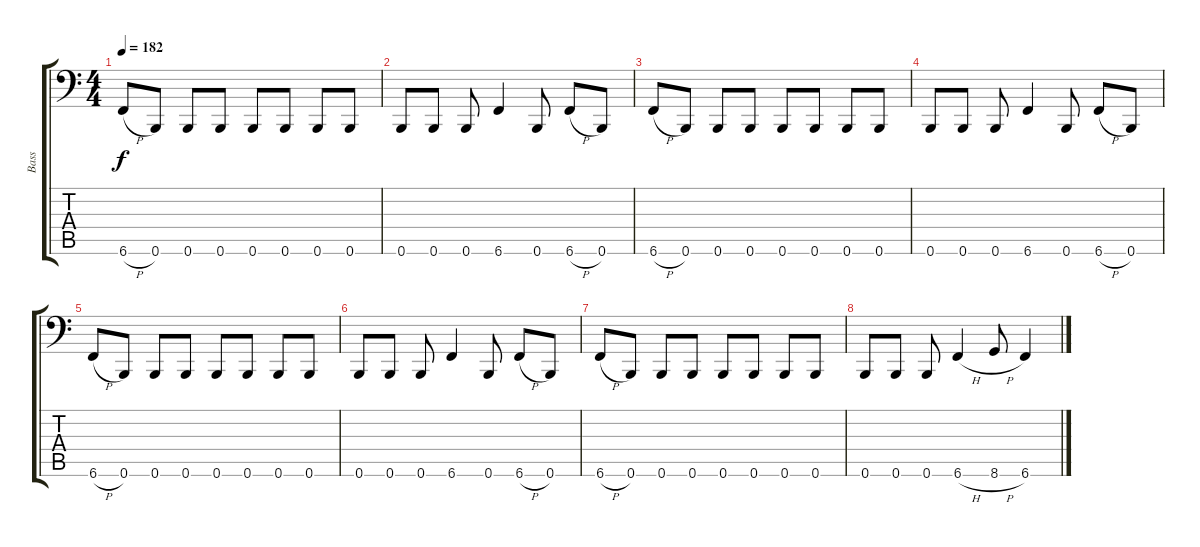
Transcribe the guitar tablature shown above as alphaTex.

\track ("Bass" "Bass") {instrument electricbasspick}
\staff {score tabs}
\tuning (Db3 Ab2 E2 B1 Gb1 B0) {hide}
\ts (4 4)
\tempo 182
\clef f4
\ks c
6.6{h}.8{dy f} 0.6.8 0.6.8 0.6.8 0.6.8 0.6.8 0.6.8 0.6.8 |
0.6.8 0.6.8 0.6.8 6.6.4 0.6.8 6.6{h}.8 0.6.8 |
6.6{h}.8 0.6.8 0.6.8 0.6.8 0.6.8 0.6.8 0.6.8 0.6.8 |
0.6.8 0.6.8 0.6.8 6.6.4 0.6.8 6.6{h}.8 0.6.8 |
6.6{h}.8 0.6.8 0.6.8 0.6.8 0.6.8 0.6.8 0.6.8 0.6.8 |
0.6.8 0.6.8 0.6.8 6.6.4 0.6.8 6.6{h}.8 0.6.8 |
6.6{h}.8 0.6.8 0.6.8 0.6.8 0.6.8 0.6.8 0.6.8 0.6.8 |
0.6.8 0.6.8 0.6.8 6.6{h}.4 8.6{h}.8 6.6.4
